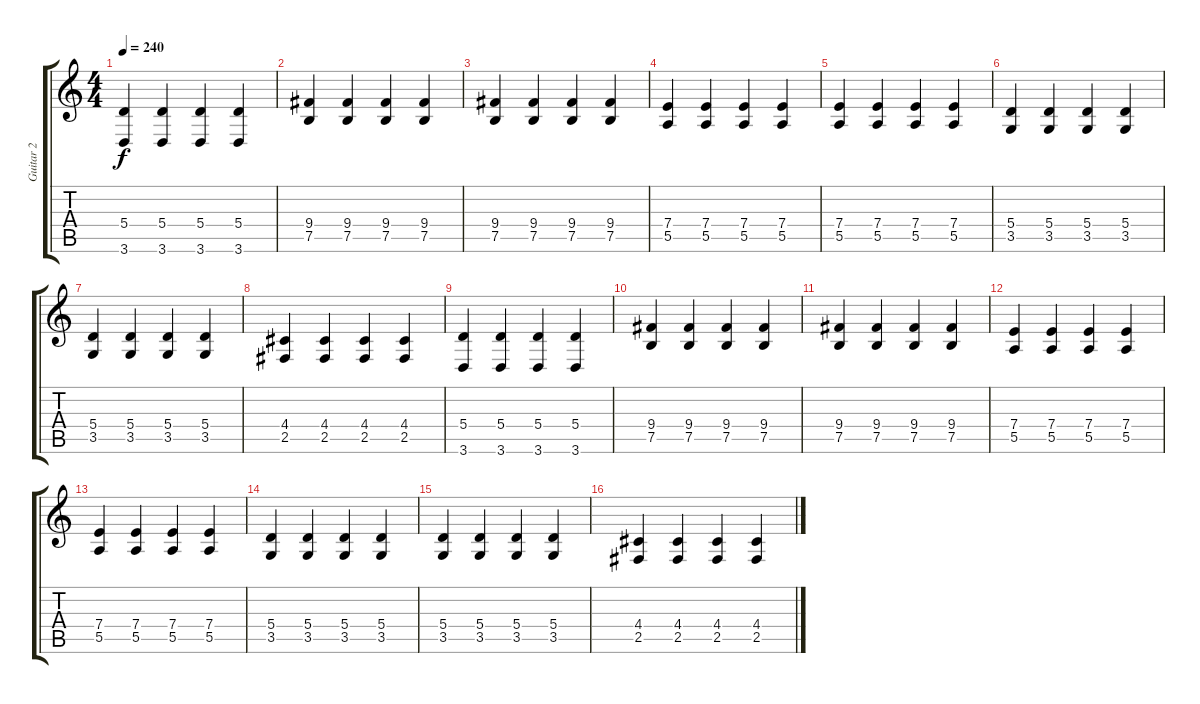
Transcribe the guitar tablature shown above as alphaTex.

\track ("Guitar 2" "Guitar 2") {instrument distortionguitar}
\staff {score tabs}
\tuning (B3 Gb3 D3 A2 E2 B1) {hide}
\ts (4 4)
\tempo 240
\clef g2
\ks c
(5.4 3.6).4{dy f} (5.4 3.6).4 (5.4 3.6).4 (5.4 3.6).4 |
(9.4 7.5).4 (9.4 7.5).4 (9.4 7.5).4 (9.4 7.5).4 |
(9.4 7.5).4 (9.4 7.5).4 (9.4 7.5).4 (9.4 7.5).4 |
(7.4 5.5).4 (7.4 5.5).4 (7.4 5.5).4 (7.4 5.5).4 |
(7.4 5.5).4 (7.4 5.5).4 (7.4 5.5).4 (7.4 5.5).4 |
(5.4 3.5).4 (5.4 3.5).4 (5.4 3.5).4 (5.4 3.5).4 |
(5.4 3.5).4 (5.4 3.5).4 (5.4 3.5).4 (5.4 3.5).4 |
(4.4 2.5).4 (4.4 2.5).4 (4.4 2.5).4 (4.4 2.5).4 |
(5.4 3.6).4 (5.4 3.6).4 (5.4 3.6).4 (5.4 3.6).4 |
(9.4 7.5).4 (9.4 7.5).4 (9.4 7.5).4 (9.4 7.5).4 |
(9.4 7.5).4 (9.4 7.5).4 (9.4 7.5).4 (9.4 7.5).4 |
(7.4 5.5).4 (7.4 5.5).4 (7.4 5.5).4 (7.4 5.5).4 |
(7.4 5.5).4 (7.4 5.5).4 (7.4 5.5).4 (7.4 5.5).4 |
(5.4 3.5).4 (5.4 3.5).4 (5.4 3.5).4 (5.4 3.5).4 |
(5.4 3.5).4 (5.4 3.5).4 (5.4 3.5).4 (5.4 3.5).4 |
(4.4 2.5).4 (4.4 2.5).4 (4.4 2.5).4 (4.4 2.5).4
